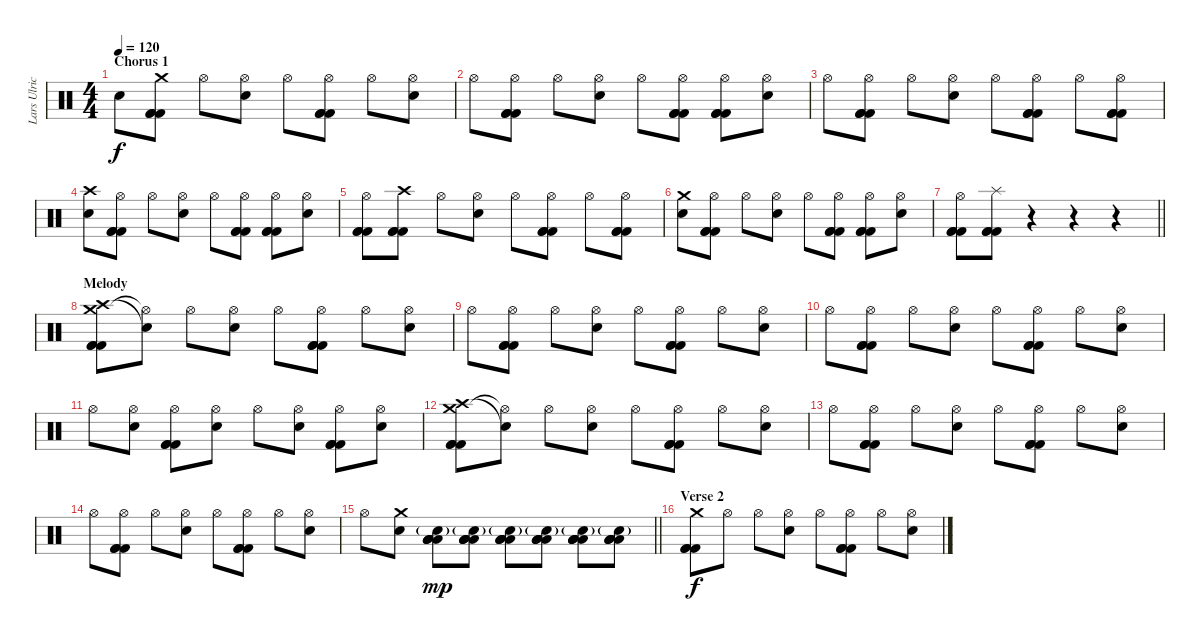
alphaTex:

\track ("Lars Ulrich" "Lars Ulric") {instrument percussion}
\staff {score}
\articulation defaults
\ts (4 4)
\section ("" "Chorus 1")
\tempo 120
\clef neutral
\ks c "Snare (hit)"{t}.8{dy f}
("Crash medium (hit)" "Kick (hit) 2" "Kick (hit) 2" "Kick (hit) 2").8 "Hi-Hat (open)".8 ("Hi-Hat (open)" "Electric Snare (hit)").8 "Hi-Hat (open)".8 ("Hi-Hat (open)" "Kick (hit) 2" "Kick (hit) 2" "Kick (hit) 2").8 "Hi-Hat (open)".8 ("Hi-Hat (open)" "Electric Snare (hit)").8 |
"Hi-Hat (open)".8 ("Hi-Hat (open)" "Kick (hit) 2" "Kick (hit) 2" "Kick (hit) 2").8 "Hi-Hat (open)".8 ("Hi-Hat (open)" "Electric Snare (hit)").8 "Hi-Hat (open)".8 ("Hi-Hat (open)" "Kick (hit) 2" "Kick (hit) 2" "Kick (hit) 2").8 ("Hi-Hat (open)" "Kick (hit) 2" "Kick (hit) 2" "Kick (hit) 2").8 ("Hi-Hat (open)" "Electric Snare (hit)").8 |
"Hi-Hat (open)".8 ("Hi-Hat (open)" "Kick (hit) 2" "Kick (hit) 2" "Kick (hit) 2").8 "Hi-Hat (open)".8 ("Hi-Hat (open)" "Electric Snare (hit)").8 "Hi-Hat (open)".8 ("Hi-Hat (open)" "Kick (hit) 2" "Kick (hit) 2" "Kick (hit) 2").8 "Hi-Hat (open)".8 ("Hi-Hat (open)" "Kick (hit) 2" "Kick (hit) 2" "Kick (hit) 2").8 |
("Crash high (hit)" "Electric Snare (hit)").8 ("Hi-Hat (open)" "Kick (hit) 2" "Kick (hit) 2" "Kick (hit) 2").8 "Hi-Hat (open)".8 ("Hi-Hat (open)" "Electric Snare (hit)").8 "Hi-Hat (open)".8 ("Hi-Hat (open)" "Kick (hit) 2" "Kick (hit) 2" "Kick (hit) 2").8 ("Hi-Hat (open)" "Kick (hit) 2" "Kick (hit) 2" "Kick (hit) 2").8 ("Hi-Hat (open)" "Electric Snare (hit)").8 |
("Hi-Hat (open)" "Kick (hit) 2" "Kick (hit) 2" "Kick (hit) 2").8 ("Crash high (hit)" "Kick (hit) 2" "Kick (hit) 2" "Kick (hit) 2").8 "Hi-Hat (open)".8 ("Hi-Hat (open)" "Electric Snare (hit)").8 "Hi-Hat (open)".8 ("Hi-Hat (open)" "Kick (hit) 2" "Kick (hit) 2" "Kick (hit) 2").8 "Hi-Hat (open)".8 ("Hi-Hat (open)" "Kick (hit) 2" "Kick (hit) 2" "Kick (hit) 2").8 |
("Crash medium (hit)" "Electric Snare (hit)").8 ("Hi-Hat (open)" "Kick (hit) 2" "Kick (hit) 2" "Kick (hit) 2").8 "Hi-Hat (open)".8 ("Hi-Hat (open)" "Electric Snare (hit)").8 "Hi-Hat (open)".8 ("Hi-Hat (open)" "Kick (hit) 2" "Kick (hit) 2" "Kick (hit) 2").8 ("Hi-Hat (open)" "Kick (hit) 2" "Kick (hit) 2" "Kick (hit) 2").8 ("Hi-Hat (open)" "Electric Snare (hit)").8 |
\barLineRight lightlight
("Hi-Hat (open)" "Kick (hit) 2" "Kick (hit) 2" "Kick (hit) 2").8 ("Splash (hit)" "Kick (hit) 2" "Kick (hit) 2" "Kick (hit) 2").8 r.4 r.4 r.4 |
\section ("" "Melody")
("Crash medium (hit)" "Crash high (hit)" "Kick (hit) 2" "Kick (hit) 2" "Kick (hit) 2").8 ("Hi-Hat (open)"{t} "Snare (hit)"{t}).8 "Hi-Hat (open)".8 ("Hi-Hat (open)" "Electric Snare (hit)").8 "Hi-Hat (open)".8 ("Hi-Hat (open)" "Kick (hit) 2" "Kick (hit) 2" "Kick (hit) 2").8 "Hi-Hat (open)".8 ("Hi-Hat (open)" "Electric Snare (hit)").8 |
"Hi-Hat (open)".8 ("Hi-Hat (open)" "Kick (hit) 2" "Kick (hit) 2" "Kick (hit) 2").8 "Hi-Hat (open)".8 ("Hi-Hat (open)" "Electric Snare (hit)").8 "Hi-Hat (open)".8 ("Hi-Hat (open)" "Kick (hit) 2" "Kick (hit) 2" "Kick (hit) 2").8 "Hi-Hat (open)".8 ("Hi-Hat (open)" "Electric Snare (hit)").8 |
"Hi-Hat (open)".8 ("Hi-Hat (open)" "Kick (hit) 2" "Kick (hit) 2" "Kick (hit) 2").8 "Hi-Hat (open)".8 ("Hi-Hat (open)" "Electric Snare (hit)").8 "Hi-Hat (open)".8 ("Hi-Hat (open)" "Kick (hit) 2" "Kick (hit) 2" "Kick (hit) 2").8 "Hi-Hat (open)".8 ("Hi-Hat (open)" "Electric Snare (hit)").8 |
"Hi-Hat (open)".8 ("Hi-Hat (open)" "Electric Snare (hit)").8 ("Hi-Hat (open)" "Kick (hit) 2" "Kick (hit) 2" "Kick (hit) 2").8 ("Hi-Hat (open)" "Electric Snare (hit)").8 "Hi-Hat (open)".8 ("Hi-Hat (open)" "Electric Snare (hit)").8 ("Hi-Hat (open)" "Kick (hit) 2" "Kick (hit) 2" "Kick (hit) 2").8 ("Hi-Hat (open)" "Electric Snare (hit)").8 |
("Crash medium (hit)" "Crash high (hit)" "Kick (hit) 2" "Kick (hit) 2" "Kick (hit) 2").8 ("Hi-Hat (open)"{t} "Snare (hit)"{t}).8 "Hi-Hat (open)".8 ("Hi-Hat (open)" "Electric Snare (hit)").8 "Hi-Hat (open)".8 ("Hi-Hat (open)" "Kick (hit) 2" "Kick (hit) 2" "Kick (hit) 2").8 "Hi-Hat (open)".8 ("Hi-Hat (open)" "Electric Snare (hit)").8 |
"Hi-Hat (open)".8 ("Hi-Hat (open)" "Kick (hit) 2" "Kick (hit) 2" "Kick (hit) 2").8 "Hi-Hat (open)".8 ("Hi-Hat (open)" "Electric Snare (hit)").8 "Hi-Hat (open)".8 ("Hi-Hat (open)" "Kick (hit) 2" "Kick (hit) 2" "Kick (hit) 2").8 "Hi-Hat (open)".8 ("Hi-Hat (open)" "Electric Snare (hit)").8 |
"Hi-Hat (open)".8 ("Hi-Hat (open)" "Kick (hit) 2" "Kick (hit) 2" "Kick (hit) 2").8 "Hi-Hat (open)".8 ("Hi-Hat (open)" "Electric Snare (hit)").8 "Hi-Hat (open)".8 ("Hi-Hat (open)" "Kick (hit) 2" "Kick (hit) 2" "Kick (hit) 2").8 "Hi-Hat (open)".8 ("Hi-Hat (open)" "Electric Snare (hit)").8 |
\barLineRight lightlight "Hi-Hat (open)".8
("Crash medium (hit)" "Electric Snare (hit)").8 ("Low Floor Tom (hit)" "Low Floor Tom (hit)" "Low Floor Tom (hit)" "Low Floor Tom (hit)" "Electric Snare (hit)"{g}).8{dy mp} ("Low Floor Tom (hit)" "Low Floor Tom (hit)" "Low Floor Tom (hit)" "Low Floor Tom (hit)" "Electric Snare (hit)"{g}).8 ("Low Floor Tom (hit)" "Low Floor Tom (hit)" "Low Floor Tom (hit)" "Low Floor Tom (hit)" "Electric Snare (hit)"{g}).8 ("Low Floor Tom (hit)" "Low Floor Tom (hit)" "Low Floor Tom (hit)" "Low Floor Tom (hit)" "Electric Snare (hit)"{g}).8 ("Low Floor Tom (hit)" "Low Floor Tom (hit)" "Low Floor Tom (hit)" "Low Floor Tom (hit)" "Electric Snare (hit)"{g}).8 ("Low Floor Tom (hit)" "Low Floor Tom (hit)" "Low Floor Tom (hit)" "Low Floor Tom (hit)" "Electric Snare (hit)"{g}).8 |
\section ("" "Verse 2")
("Crash medium (hit)" "Kick (hit) 2" "Kick (hit) 2" "Kick (hit) 2").8{dy f} "Hi-Hat (open)".8 "Hi-Hat (open)".8 ("Hi-Hat (open)" "Electric Snare (hit)").8 "Hi-Hat (open)".8 ("Hi-Hat (open)" "Kick (hit) 2" "Kick (hit) 2" "Kick (hit) 2").8 "Hi-Hat (open)".8 ("Hi-Hat (open)" "Electric Snare (hit)").8
